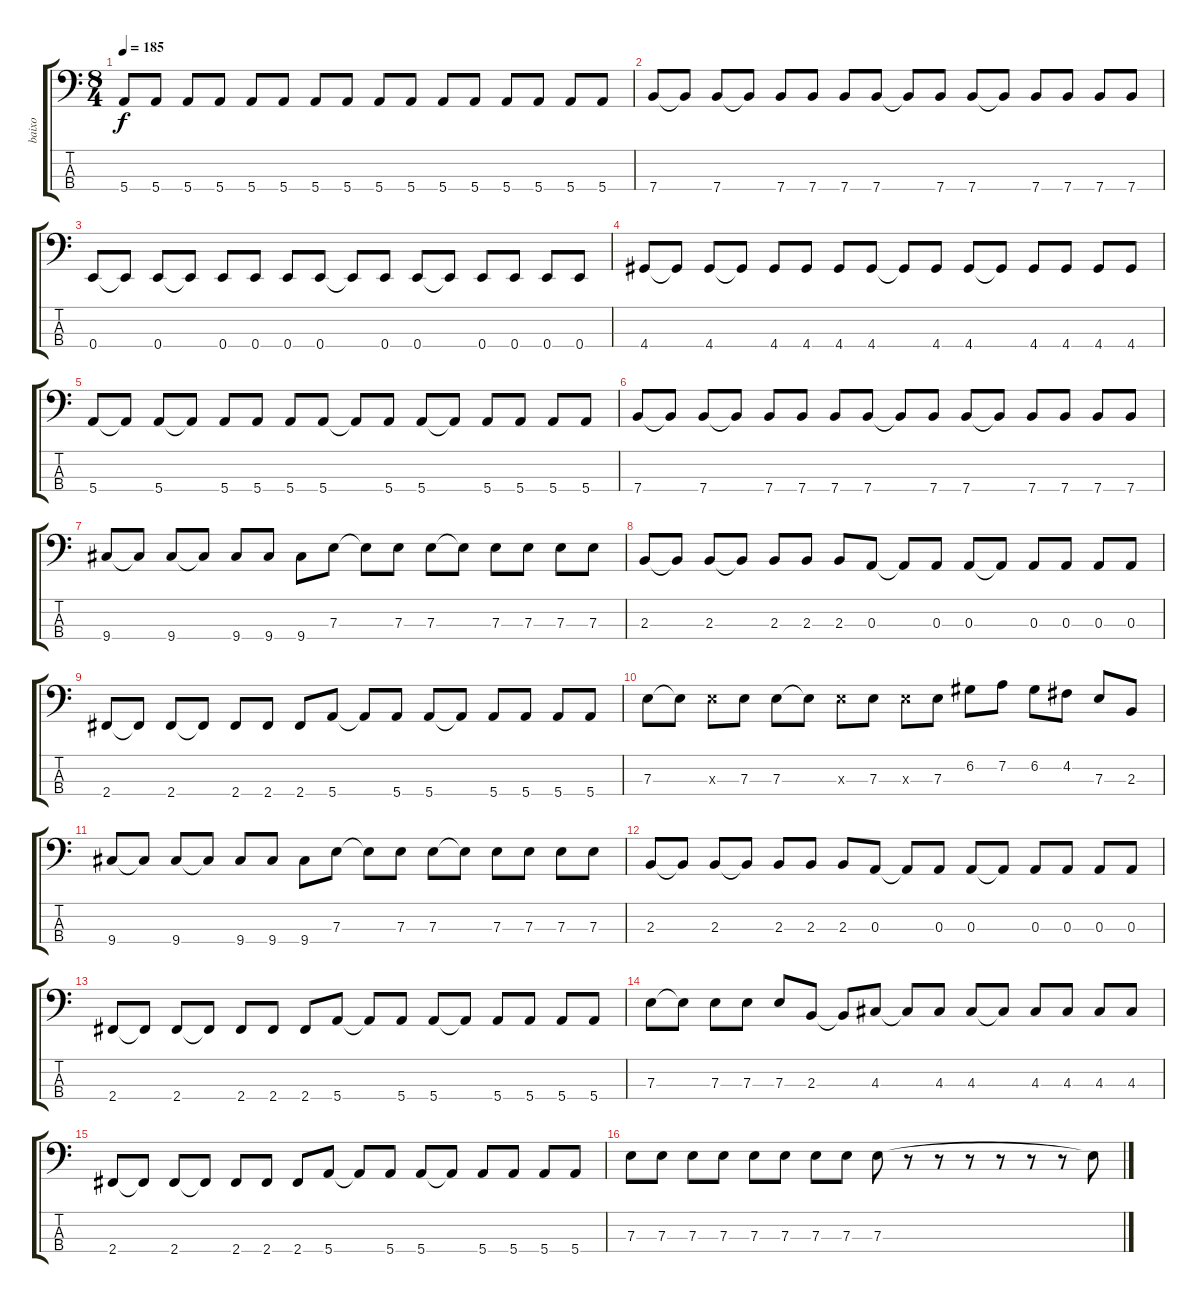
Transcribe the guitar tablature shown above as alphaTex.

\track ("baixo" "baixo") {instrument electricbassfinger}
\staff {score tabs}
\tuning (G2 D2 A1 E1) {hide}
\ts (8 4)
\tempo 185
\clef f4
\ks c
5.4.8{dy f} 5.4.8 5.4.8 5.4.8 5.4.8 5.4.8 5.4.8 5.4.8 5.4.8 5.4.8 5.4.8 5.4.8 5.4.8 5.4.8 5.4.8 5.4.8 |
7.4.8 7.4{t}.8 7.4.8 7.4{t}.8 7.4.8 7.4.8 7.4.8 7.4.8 7.4{t}.8 7.4.8 7.4.8 7.4{t}.8 7.4.8 7.4.8 7.4.8 7.4.8 |
0.4.8 0.4{t}.8 0.4.8 0.4{t}.8 0.4.8 0.4.8 0.4.8 0.4.8 0.4{t}.8 0.4.8 0.4.8 0.4{t}.8 0.4.8 0.4.8 0.4.8 0.4.8 |
4.4.8 4.4{t}.8 4.4.8 4.4{t}.8 4.4.8 4.4.8 4.4.8 4.4.8 4.4{t}.8 4.4.8 4.4.8 4.4{t}.8 4.4.8 4.4.8 4.4.8 4.4.8 |
5.4.8 5.4{t}.8 5.4.8 5.4{t}.8 5.4.8 5.4.8 5.4.8 5.4.8 5.4{t}.8 5.4.8 5.4.8 5.4{t}.8 5.4.8 5.4.8 5.4.8 5.4.8 |
7.4.8 7.4{t}.8 7.4.8 7.4{t}.8 7.4.8 7.4.8 7.4.8 7.4.8 7.4{t}.8 7.4.8 7.4.8 7.4{t}.8 7.4.8 7.4.8 7.4.8 7.4.8 |
9.4.8 9.4{t}.8 9.4.8 9.4{t}.8 9.4.8 9.4.8 9.4.8 7.3.8 7.3{t}.8 7.3.8 7.3.8 7.3{t}.8 7.3.8 7.3.8 7.3.8 7.3.8 |
2.3.8 2.3{t}.8 2.3.8 2.3{t}.8 2.3.8 2.3.8 2.3.8 0.3.8 0.3{t}.8 0.3.8 0.3.8 0.3{t}.8 0.3.8 0.3.8 0.3.8 0.3.8 |
2.4.8 2.4{t}.8 2.4.8 2.4{t}.8 2.4.8 2.4.8 2.4.8 5.4.8 5.4{t}.8 5.4.8 5.4.8 5.4{t}.8 5.4.8 5.4.8 5.4.8 5.4.8 |
7.3.8 7.3{t}.8 7.3{x}.8 7.3.8 7.3.8 7.3{t}.8 7.3{x}.8 7.3.8 7.3{x}.8 7.3.8 6.2.8 7.2.8 6.2.8 4.2.8 7.3.8 2.3.8 |
9.4.8 9.4{t}.8 9.4.8 9.4{t}.8 9.4.8 9.4.8 9.4.8 7.3.8 7.3{t}.8 7.3.8 7.3.8 7.3{t}.8 7.3.8 7.3.8 7.3.8 7.3.8 |
2.3.8 2.3{t}.8 2.3.8 2.3{t}.8 2.3.8 2.3.8 2.3.8 0.3.8 0.3{t}.8 0.3.8 0.3.8 0.3{t}.8 0.3.8 0.3.8 0.3.8 0.3.8 |
2.4.8 2.4{t}.8 2.4.8 2.4{t}.8 2.4.8 2.4.8 2.4.8 5.4.8 5.4{t}.8 5.4.8 5.4.8 5.4{t}.8 5.4.8 5.4.8 5.4.8 5.4.8 |
7.3.8 7.3{t}.8 7.3.8 7.3.8 7.3.8 2.3.8 2.3{t}.8 4.3.8 4.3{t}.8 4.3.8 4.3.8 4.3{t}.8 4.3.8 4.3.8 4.3.8 4.3.8 |
2.4.8 2.4{t}.8 2.4.8 2.4{t}.8 2.4.8 2.4.8 2.4.8 5.4.8 5.4{t}.8 5.4.8 5.4.8 5.4{t}.8 5.4.8 5.4.8 5.4.8 5.4.8 |
7.3.8 7.3.8 7.3.8 7.3.8 7.3.8 7.3.8 7.3.8 7.3.8 7.3.8 r.8 r.8 r.8 r.8 r.8 r.8 7.3{t}.8
